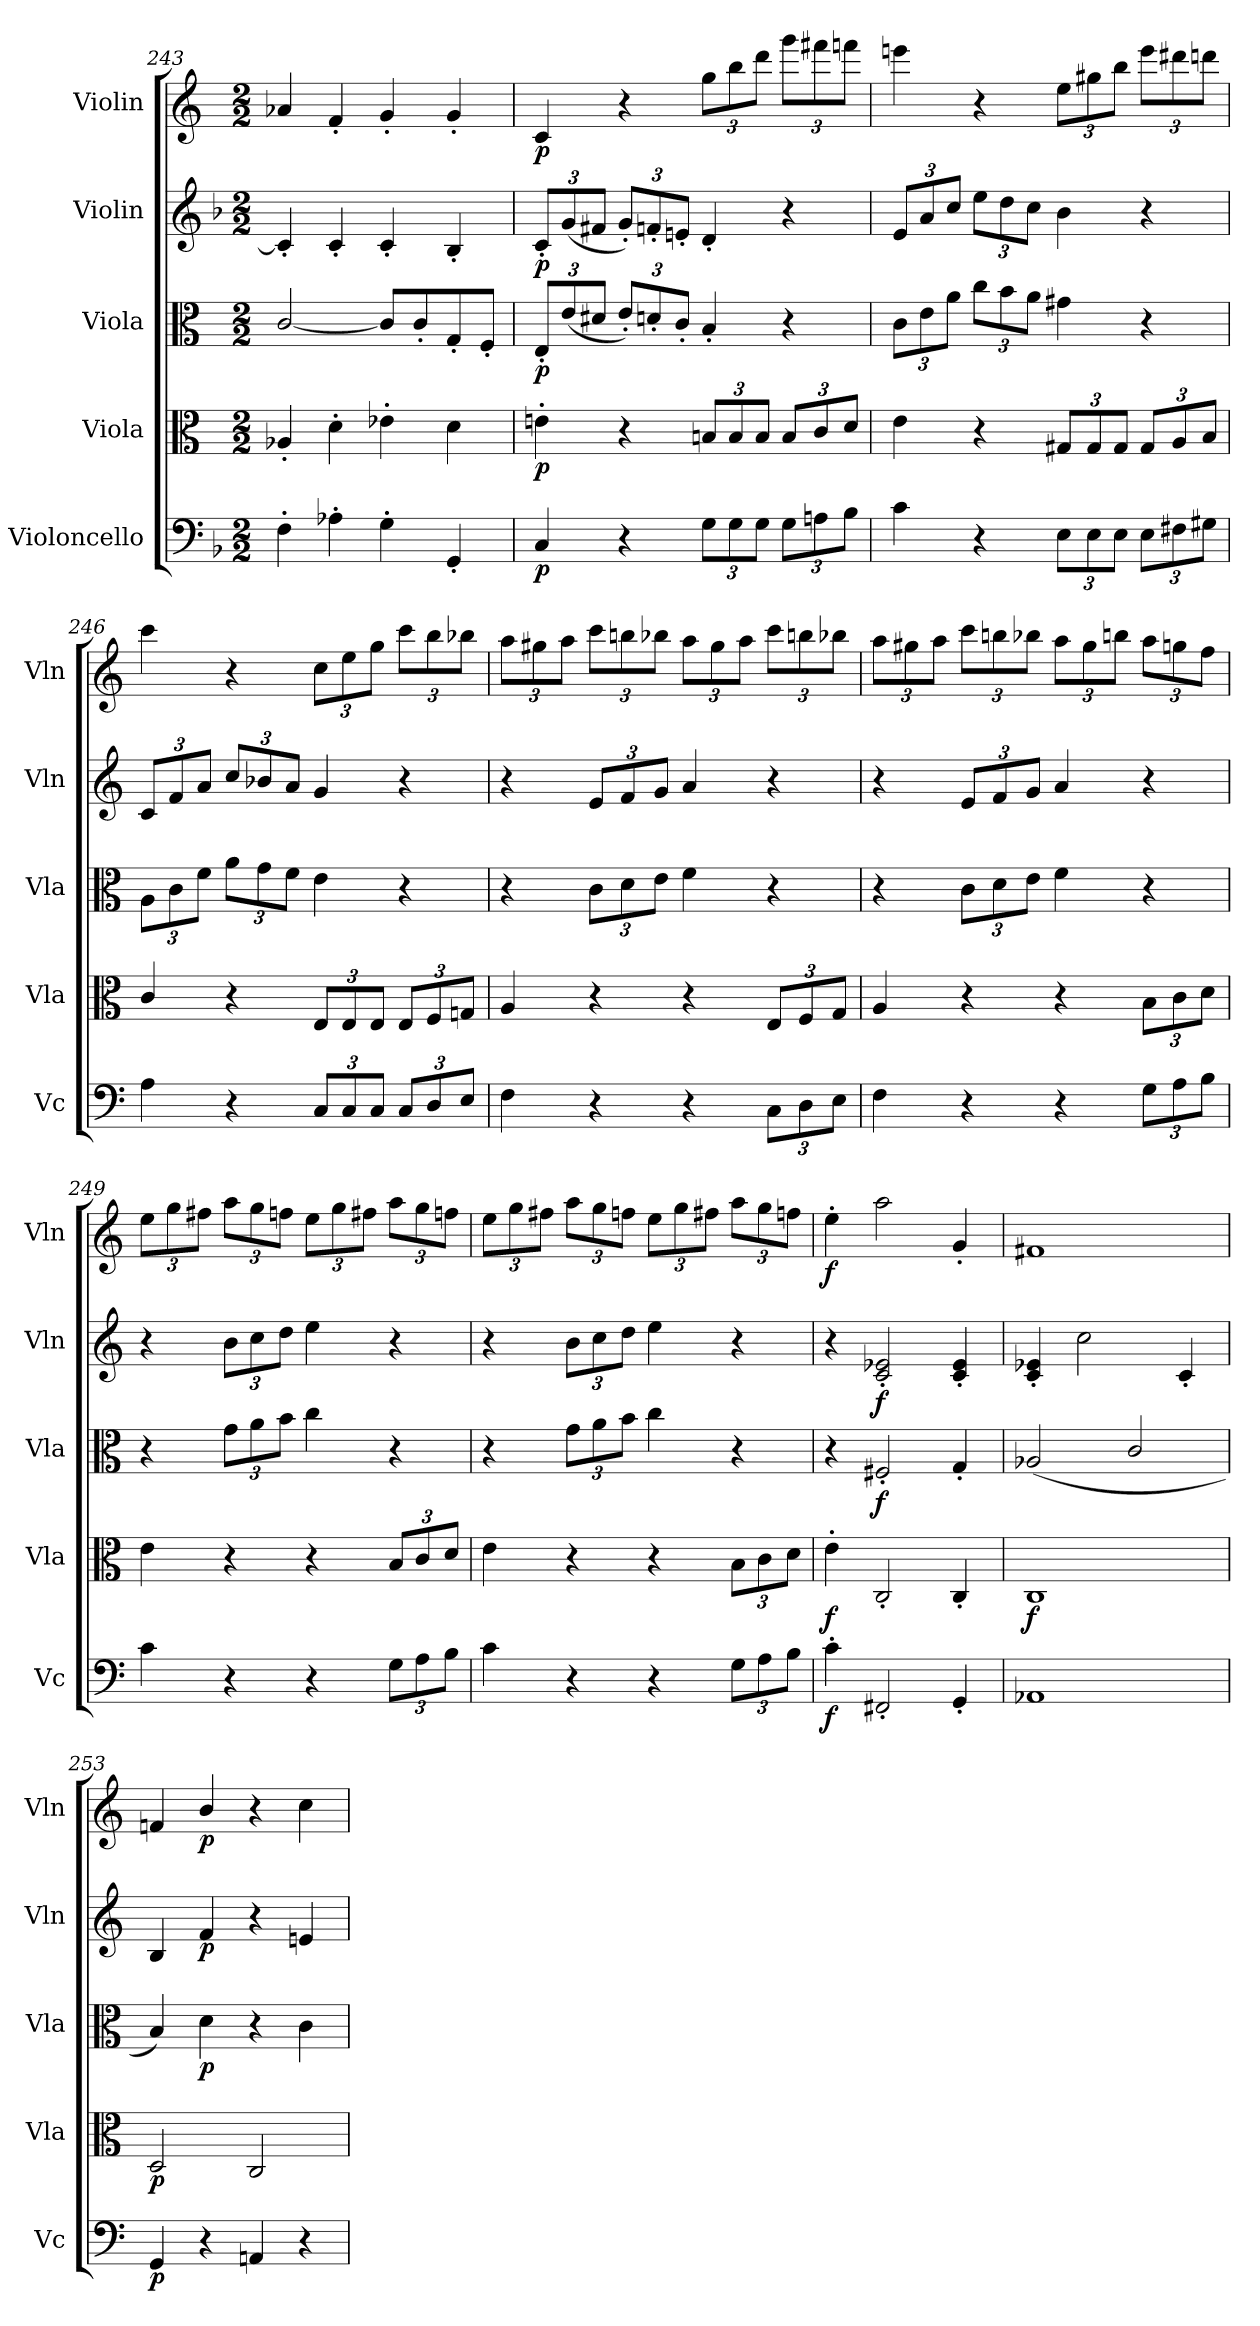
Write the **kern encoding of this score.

**kern	**dynam	**kern	**dynam	**kern	**dynam	**kern	**dynam	**kern	**dynam
*part5	*part5	*part4	*part4	*part3	*part3	*part2	*part2	*part1	*part1
*staff5	*staff5	*staff4	*staff4	*staff3	*staff3	*staff2	*staff2	*staff1	*staff1
*I"Violoncello	*	*I"Viola	*	*I"Viola	*	*I"Violin	*	*I"Violin	*
*I'Vc	*	*I'Vla	*	*I'Vla	*	*I'Vln	*	*I'Vln	*
*clefF4	*	*clefC3	*	*clefC3	*	*clefG2	*	*clefG2	*
*k[b-]	*	*k[]	*	*k[]	*	*k[b-]	*	*k[]	*
*M2/2	*	*M2/2	*	*M2/2	*	*M2/2	*	*M2/2	*
=243	=243	=243	=243	=243	=243	=243	=243	=243	=243
4F'\	.	4A-X'/	.	[2c/	.	4c'/]	.	4a-X/	.
4A-X'\	.	4d'\	.	.	.	4c'/	.	4f'/	.
4G'\	.	4e-X'\	.	8c/L]	.	4c'/	.	4g'/	.
.	.	.	.	8c'/	.	.	.	.	.
4GG'/	.	4d\	.	8G'/	.	4B-'/	.	4g'/	.
.	.	.	.	8F'/J	.	.	.	.	.
=244	=244	=244	=244	=244	=244	=244	=244	=244	=244
4C/	p	4en'\	p	12E'/L	p	12c'/L	p	4c/	p
.	.	.	.	(12e/	.	(12g/	.	.	.
.	.	.	.	12d#X/J	.	12f#X/J	.	.	.
4r	.	4r	.	12e'/L)	.	12g'/L)	.	4r	.
.	.	.	.	12dn'/	.	12fn'/	.	.	.
.	.	.	.	12c'/J	.	12en'/J	.	.	.
12G\L	.	12Bn/L	.	4B'/	.	4d'/	.	12gg\L	.
12G\	.	12B/	.	.	.	.	.	12bb\	.
12G\J	.	12B/J	.	.	.	.	.	12ddd\J	.
12G\L	.	12B/L	.	4r	.	4r	.	12ggg\L	.
12An\	.	12c/	.	.	.	.	.	12fff#X\	.
12B-\J	.	12d/J	.	.	.	.	.	12fffn\J	.
=245	=245	=245	=245	=245	=245	=245	=245	=245	=245
*k[]	*	*	*	*	*	*k[]	*	*	*
4c\	.	4e\	.	12c\L	.	12e/L	.	4eeen\	.
.	.	.	.	12e\	.	12a/	.	.	.
.	.	.	.	12a\J	.	12cc/J	.	.	.
4r	.	4r	.	12cc\L	.	12ee\L	.	4r	.
.	.	.	.	12b\	.	12dd\	.	.	.
.	.	.	.	12a\J	.	12cc\J	.	.	.
12E\L	.	12G#X/L	.	4g#X\	.	4b\	.	12ee\L	.
12E\	.	12G#/	.	.	.	.	.	12gg#X\	.
12E\J	.	12G#/J	.	.	.	.	.	12bb\J	.
12E\L	.	12G#/L	.	4r	.	4r	.	12eee\L	.
12F#X\	.	12A/	.	.	.	.	.	12ddd#X\	.
12G#X\J	.	12B/J	.	.	.	.	.	12dddn\J	.
=246	=246	=246	=246	=246	=246	=246	=246	=246	=246
4A\	.	4c/	.	12A\L	.	12c/L	.	4ccc\	.
.	.	.	.	12c\	.	12f/	.	.	.
.	.	.	.	12f\J	.	12a/J	.	.	.
4r	.	4r	.	12a\L	.	12cc/L	.	4r	.
.	.	.	.	12g\	.	12b-X/	.	.	.
.	.	.	.	12f\J	.	12a/J	.	.	.
12C/L	.	12E/L	.	4e\	.	4g/	.	12cc\L	.
12C/	.	12E/	.	.	.	.	.	12ee\	.
12C/J	.	12E/J	.	.	.	.	.	12gg\J	.
12C/L	.	12E/L	.	4r	.	4r	.	12ccc\L	.
12D/	.	12F/	.	.	.	.	.	12bb\	.
12E/J	.	12Gn/J	.	.	.	.	.	12bb-X\J	.
=247	=247	=247	=247	=247	=247	=247	=247	=247	=247
4F\	.	4A/	.	4r	.	4r	.	12aa\L	.
.	.	.	.	.	.	.	.	12gg#X\	.
.	.	.	.	.	.	.	.	12aa\J	.
4r	.	4r	.	12c\L	.	12e/L	.	12ccc\L	.
.	.	.	.	12d\	.	12f/	.	12bbn\	.
.	.	.	.	12e\J	.	12g/J	.	12bb-X\J	.
4r	.	4r	.	4f\	.	4a/	.	12aa\L	.
.	.	.	.	.	.	.	.	12gg#\	.
.	.	.	.	.	.	.	.	12aa\J	.
12C\L	.	12E/L	.	4r	.	4r	.	12ccc\L	.
12D\	.	12F/	.	.	.	.	.	12bbn\	.
12E\J	.	12G/J	.	.	.	.	.	12bb-X\J	.
=248	=248	=248	=248	=248	=248	=248	=248	=248	=248
4F\	.	4A/	.	4r	.	4r	.	12aa\L	.
.	.	.	.	.	.	.	.	12gg#X\	.
.	.	.	.	.	.	.	.	12aa\J	.
4r	.	4r	.	12c\L	.	12e/L	.	12ccc\L	.
.	.	.	.	12d\	.	12f/	.	12bbn\	.
.	.	.	.	12e\J	.	12g/J	.	12bb-X\J	.
4r	.	4r	.	4f\	.	4a/	.	12aa\L	.
.	.	.	.	.	.	.	.	12gg#\	.
.	.	.	.	.	.	.	.	12bbn\J	.
12G\L	.	12B\L	.	4r	.	4r	.	12aa\L	.
12A\	.	12c\	.	.	.	.	.	12ggn\	.
12B\J	.	12d\J	.	.	.	.	.	12ff\J	.
=249	=249	=249	=249	=249	=249	=249	=249	=249	=249
4c\	.	4e\	.	4r	.	4r	.	12ee\L	.
.	.	.	.	.	.	.	.	12gg\	.
.	.	.	.	.	.	.	.	12ff#X\J	.
4r	.	4r	.	12g\L	.	12b\L	.	12aa\L	.
.	.	.	.	12a\	.	12cc\	.	12gg\	.
.	.	.	.	12b\J	.	12dd\J	.	12ffn\J	.
4r	.	4r	.	4cc\	.	4ee\	.	12ee\L	.
.	.	.	.	.	.	.	.	12gg\	.
.	.	.	.	.	.	.	.	12ff#X\J	.
12G\L	.	12B/L	.	4r	.	4r	.	12aa\L	.
12A\	.	12c/	.	.	.	.	.	12gg\	.
12B\J	.	12d/J	.	.	.	.	.	12ffn\J	.
=250	=250	=250	=250	=250	=250	=250	=250	=250	=250
4c\	.	4e\	.	4r	.	4r	.	12ee\L	.
.	.	.	.	.	.	.	.	12gg\	.
.	.	.	.	.	.	.	.	12ff#X\J	.
4r	.	4r	.	12g\L	.	12b\L	.	12aa\L	.
.	.	.	.	12a\	.	12cc\	.	12gg\	.
.	.	.	.	12b\J	.	12dd\J	.	12ffn\J	.
4r	.	4r	.	4cc\	.	4ee\	.	12ee\L	.
.	.	.	.	.	.	.	.	12gg\	.
.	.	.	.	.	.	.	.	12ff#X\J	.
12G\L	.	12B\L	.	4r	.	4r	.	12aa\L	.
12A\	.	12c\	.	.	.	.	.	12gg\	.
12B\J	.	12d\J	.	.	.	.	.	12ffn\J	.
=251	=251	=251	=251	=251	=251	=251	=251	=251	=251
4c'\	f	4e'\	f	4r	.	4r	.	4ee'\	f
2FF#X'/	.	2C'/	.	2F#X'/	f	2c'/ 2e-X'/	f	2aa\	.
4GG'/	.	4C'/	.	4G'/	.	4c'/ 4e-'/	.	4g'/	.
=252	=252	=252	=252	=252	=252	=252	=252	=252	=252
1AA-X	.	1C	f	(2A-X/	.	4c'/ 4e-X'/	.	1f#X	.
.	.	.	.	.	.	2cc\	.	.	.
.	.	.	.	2c/	.	.	.	.	.
.	.	.	.	.	.	4c'/	.	.	.
=253	=253	=253	=253	=253	=253	=253	=253	=253	=253
4GG/	p	2D/	p	4B/)	.	4B/	.	4fn/	.
4r	.	.	.	4d\	p	4f/	p	4b/	p
4AAn/	.	2C/	.	4r	.	4r	.	4r	.
4r	.	.	.	4c\	.	4en/	.	4cc\	.
=	=	=	=	=	=	=	=	=	=
*-	*-	*-	*-	*-	*-	*-	*-	*-	*-
